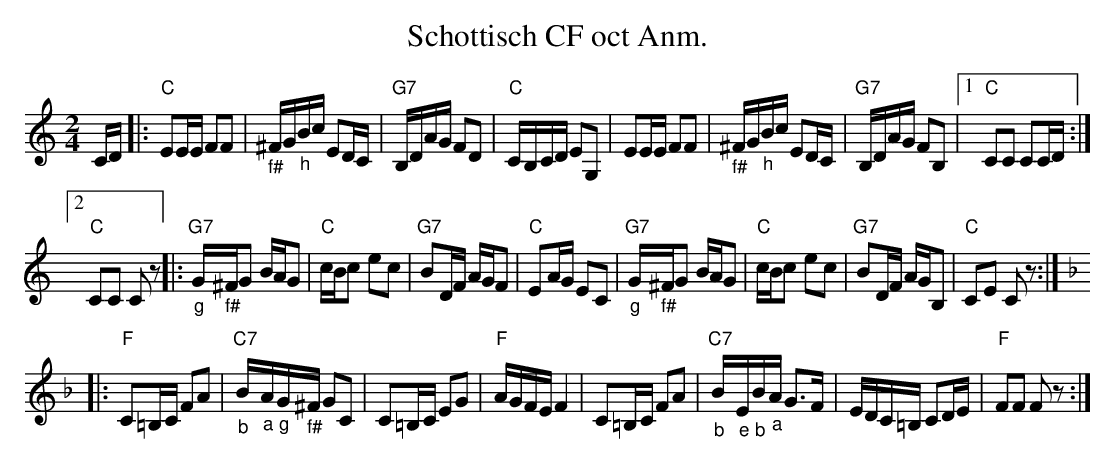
X:1
T:Schottisch CF oct Anm.
M:2/4
L:1/16
K:Cmaj
CD |: "C"E2EE F2F2 | "_f#"^FG"_h"Bc E2DC | "G7"B,DAG F2D2 | "C"CB,CD E2G,2 | \
E2EE F2F2 | "_f#"^FG"_h"Bc E2DC | "G7"B,DAG F2B,2 |1 "C"C2C2 C2CD :|2
"C"C2C2 C2 z2 |: "G7""_g"G"_f#"^FG2 BAG2 | "C"cBc2 e2c2 | "G7"B2DF AGF2 | "C"E2AG E2C2 | \
"G7""_g"G"_f#"^FG2 BAG2 | "C"cBc2 e2c2 | "G7"B2DF AGB,2 | "C"C2E2 C2 z2 :|
K:Fmaj
|: "F"C2=B,C F2A2 | "C7""_b"B"_a"A"_g"G"_f#"^F G2C2 | C2=B,C E2G2 | "F"AGFE F4 | \
C2=B,C F2A2 | "C7""_b"B"_e"E"_b"B"_a"A G3F | EDC=B, C2DE | "F"F2F2 F2 z2 :|
